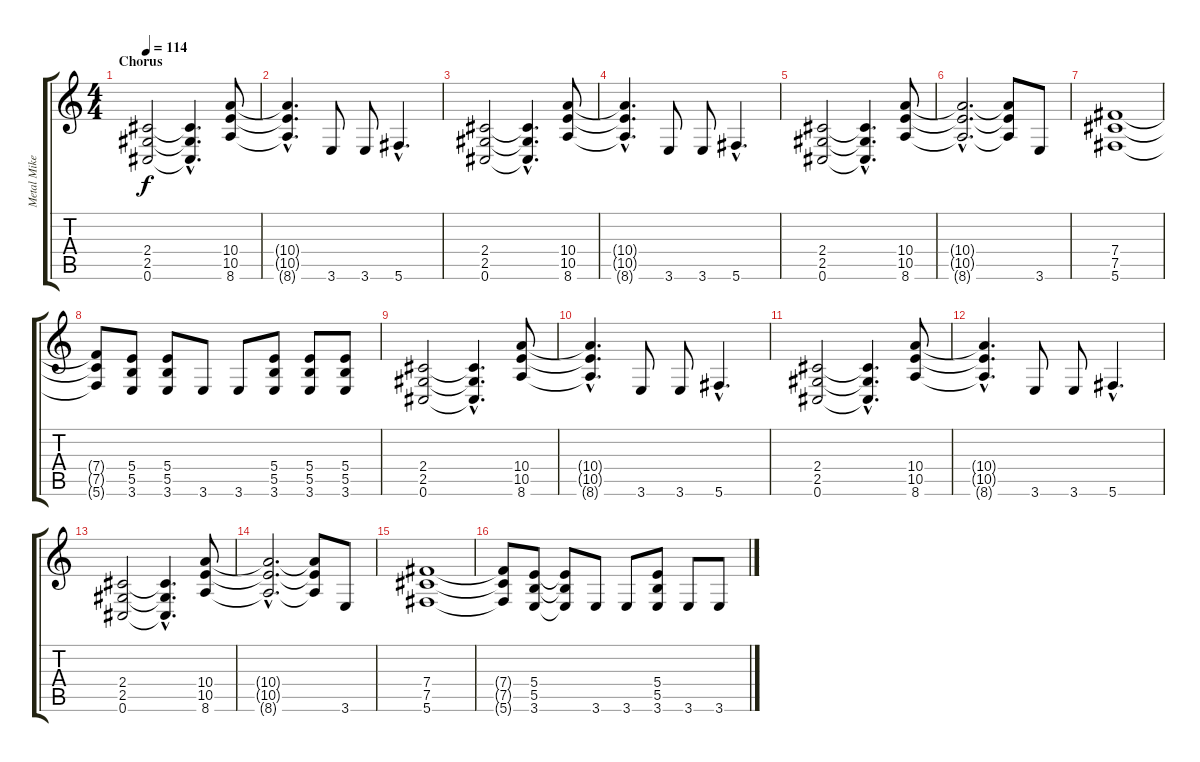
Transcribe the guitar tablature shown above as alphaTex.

\track ("Metal Mike" "Metal Mike") {instrument distortionguitar}
\staff {score tabs}
\tuning (Db4 Ab3 E3 B2 Gb2 Db2) {hide}
\ts (4 4)
\section ("" "Chorus")
\tempo 114
\clef g2
\ks c
(2.4 2.5 0.6).2{dy f} (2.4{hac t} 2.5{hac t} 0.6{hac t}).4{d} (10.4 10.5 8.6).8 |
(10.4{hac t} 10.5{hac t} 8.6{hac t}).4{d} 3.6.8 3.6.8 5.6{hac}.4{d} |
(2.4 2.5 0.6).2 (2.4{hac t} 2.5{hac t} 0.6{hac t}).4{d} (10.4 10.5 8.6).8 |
(10.4{hac t} 10.5{hac t} 8.6{hac t}).4{d} 3.6.8 3.6.8 5.6{hac}.4{d} |
(2.4 2.5 0.6).2 (2.4{hac t} 2.5{hac t} 0.6{hac t}).4{d} (10.4 10.5 8.6).8 |
(10.4{hac t} 10.5{hac t} 8.6{hac t}).2{d} (10.4{t} 10.5{t} 8.6{t}).8 3.6.8 |
(7.4 7.5 5.6).1 |
(7.4{t} 7.5{t} 5.6{t}).8 (5.4 5.5 3.6).8 (5.4 5.5 3.6).8 3.6.8 3.6.8 (5.4 5.5 3.6).8 (5.4 5.5 3.6).8 (5.4 5.5 3.6).8 |
(2.4 2.5 0.6).2 (2.4{hac t} 2.5{hac t} 0.6{hac t}).4{d} (10.4 10.5 8.6).8 |
(10.4{hac t} 10.5{hac t} 8.6{hac t}).4{d} 3.6.8 3.6.8 5.6{hac}.4{d} |
(2.4 2.5 0.6).2 (2.4{hac t} 2.5{hac t} 0.6{hac t}).4{d} (10.4 10.5 8.6).8 |
(10.4{hac t} 10.5{hac t} 8.6{hac t}).4{d} 3.6.8 3.6.8 5.6{hac}.4{d} |
(2.4 2.5 0.6).2 (2.4{hac t} 2.5{hac t} 0.6{hac t}).4{d} (10.4 10.5 8.6).8 |
(10.4{hac t} 10.5{hac t} 8.6{hac t}).2{d} (10.4{t} 10.5{t} 8.6{t}).8 3.6.8 |
(7.4 7.5 5.6).1 |
(7.4{t} 7.5{t} 5.6{t}).8 (5.4 5.5 3.6).8 (5.4{t} 5.5{t} 3.6{t}).8 3.6.8 3.6.8 (5.4 5.5 3.6).8 3.6.8 3.6.8
